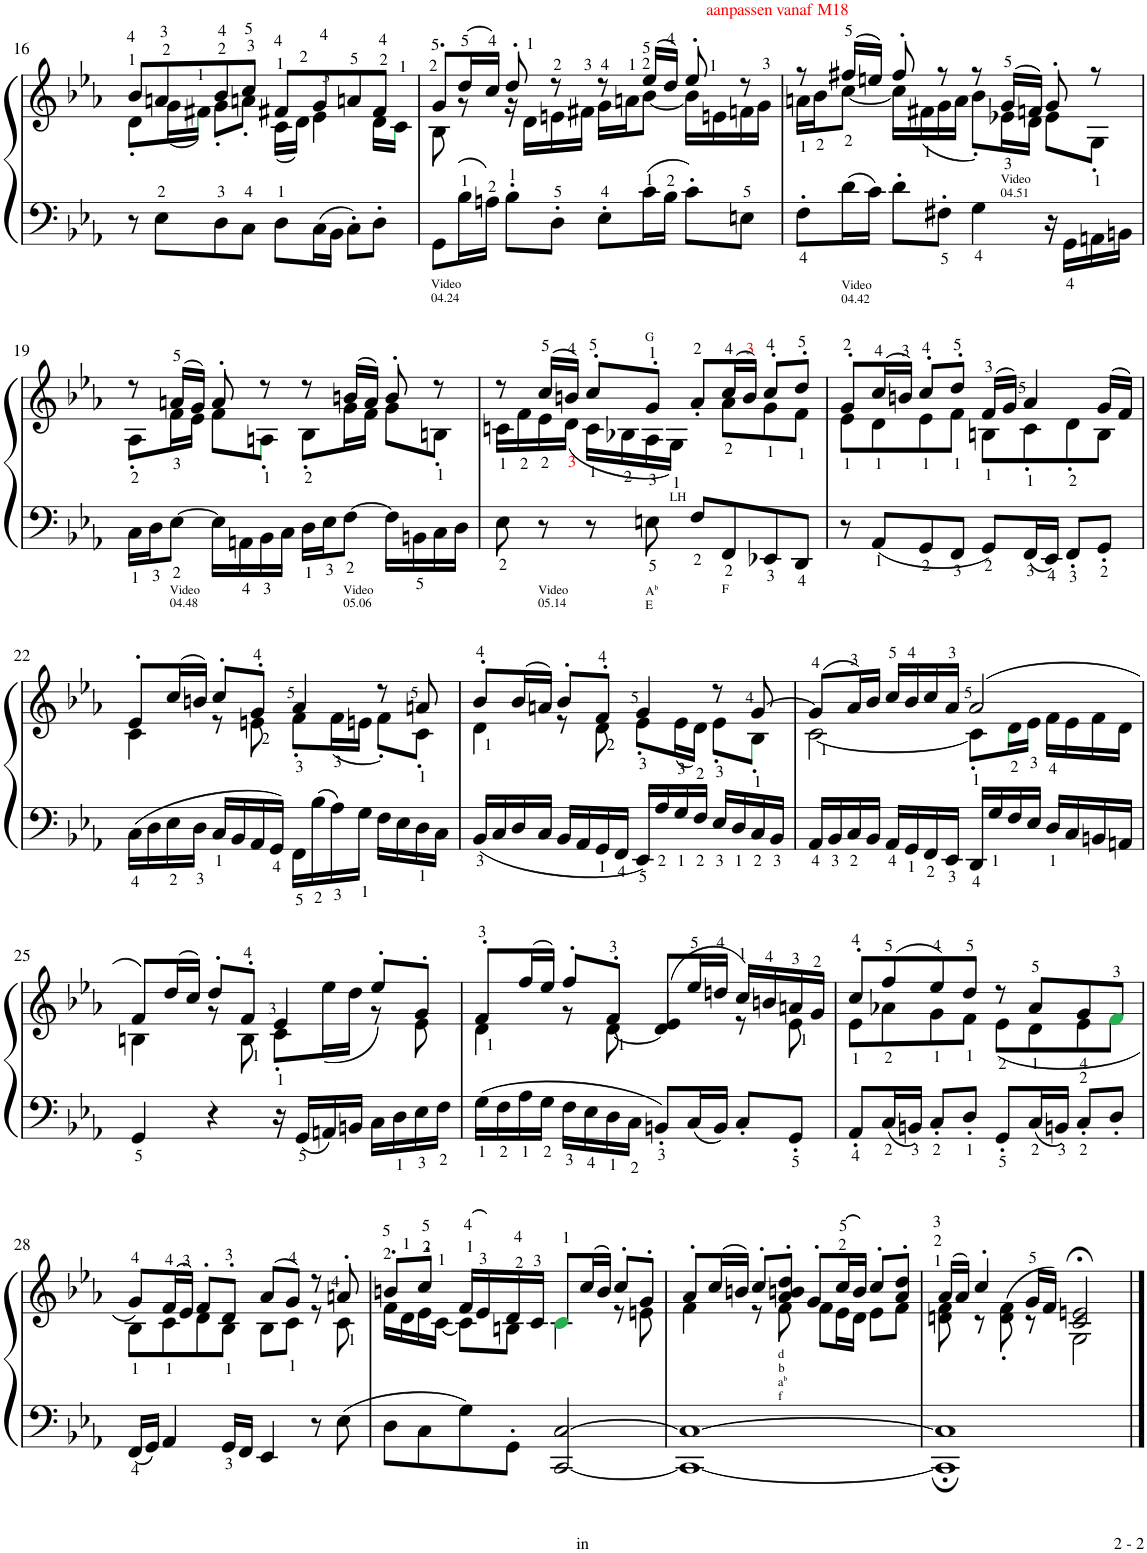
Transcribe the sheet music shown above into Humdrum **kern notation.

**kern	**kern
*part1	*part1
*staff2	*staff1
*I"Piano	*
*I'Pno.	*
!!LO:PB:g=z
*clefF4	*clefG2
*k[b-e-a-]	*k[b-e-a-]
*M4/4	*M4/4
*met(c)	*met(c)
=16	=16
*	*^
8r	8b-/L	8d'\L
8E->\L	8an/	(16g\L
.	.	16f#X\JJ)
8D>\	8b-/	8g'\L
8C>\J	8cc/J	8an'\J
8D>\L	8f#X/L	(16c\LL
.	.	16d>\JJ)
16C\L	8g/	4e-\
16BB-\JJ	.	.
8C'\L	8an/	.
8D'\J	8f#/J	16d\LL
.	.	16c\JJ
=17	=17	=17
!LO:TX:b:t=Video	!	!
!LO:TX:b:t=04.24	!	!
8GG\L	8g'/L	8B-\
16B->\L	(16dd/L	8r
16An>\JJ	16cc/JJ)	.
8B->'\L	8dd'/	16r
.	.	16d>\LL
8D>'\J	8r	16en>\
.	.	16f#X>\JJ
8E->'\L	8r	16g>\LL
.	.	16an>\J
16c>\L	(16ee-/LL	[8b-\J
16B->\JJ	16dd/JJ)	.
8c'\L	8ee-'/	16b-\LL]
.	.	16en\
8En>\J	8r	16fn\
.	.	16g\JJ
=18	=18	=18
!	!LO:TX:a:color=#FF0000:t=aanpassen vanaf M18	!
8F'\L	8r	16an\LL
.	.	16b-\J
!LO:TX:b:t=Video	!	!
!LO:TX:b:t=04.42	!	!
16d\L	(16ff#X/LL	[8cc\J
16c\JJ	16een/JJ)	.
8d'\L	8ff#'/	16cc\LL]
.	.	(16f#X\
8F#X'\J	8r	16g\
.	.	16a\JJ
4G\	8r	8b-'\L)
!	!LO:TX:b:t=Video	!
!	!LO:TX:b:t=04.51	!
.	(16g/LL	16e-X\L
.	16fn/JJ)	16d\JJ
16r	8g'/	8e-\L
16GG\LL	.	.
16AAn\	8r	8G'\J
16BBn\JJ	.	.
!!LO:LB:g=z	!!
=19	=19	=19
16C\LL	8r	8A-'\L
16D\J	.	.
!LO:TX:b:t=Video	!	!
!LO:TX:b:t=04.48	!	!
[8E-\J	(16an/LL	16f\L
.	16g/JJ)	16e-\JJ
16E-\LL]	8a'/	8f\L
16AAn\	.	.
16BB-\	8r	8An'\J
16C\JJ	.	.
16D\LL	8r	8B-'\L
16E-\J	.	.
!LO:TX:b:t=Video	!	!
!LO:TX:b:t=05.06	!	!
[8F\J	(16bn/LL	16g\L
.	16a/JJ)	16f\JJ
16F\LL]	8b'/	8g\L
16BBn\	.	.
16C\	8r	8Bn'\J
16D\JJ	.	.
=20	=20	=20
8E-\	8r	16cn\LL
.	.	16f\
!LO:TX:b:t=Video	!	!
!LO:TX:b:t=05.14	!	!
8r	(16cc/LL	16e-\
.	16bn/JJ)	(16d\JJ
8r	8cc'/L	16c\LL
.	.	16B-X\
!	!LO:TX:a:t=G	!
!LO:TX:b:t=A	!	!
!LO:TX:b:t=b	!	!
!LO:TX:b:t=E	!	!
8En\	8g'/J	16A-\
!	!	!LO:TX:b:t=LH
.	.	16G\JJ)
8F/L	8a-'/L	8ryy
!LO:TX:b:t=F	!	!
8FF/	(16cc/L	8a-\L
.	16b/JJ)	.
8EE-X/	8cc'/L	8g\
8DD/J	8dd'/J	8f\J
=21	=21	=21
8r	8g'/L	8e-\L
8AA-/L	(16cc/L	8d\
.	16bn/JJ)	.
8GG/	8cc'/L	8e-\
8FF/J	8dd'/J	8f\J
8GG/L	(16f/LL	8Bn\L
.	16g/JJ)	.
16FF/L	4a-/	8c'\
16EE-/JJ	.	.
8FF'/L	.	8d'\
8GG'/J	(16g/LL	8B\J
.	16f/JJ)	.
!!LO:LB:g=z	!!
=22	=22	=22
16C\LL	8e-'/L	4c\
16D\	.	.
16E-\	(16cc/L	.
16D\JJ	16bn/JJ)	.
16C/LL	8cc'/L	8r
16BB-/	.	.
16AA-/	8g'/J	8en\
16GG/JJ	.	.
16FF\LL	4a-/	8f'\L
16B-\	.	.
16A-\	.	(16f\L
16G\JJ	.	16en\JJ
16F\LL	8r	8f'\L)
16E-\	.	.
16D\	8an/	8c'\J
16C\JJ	.	.
=23	=23	=23
16BB-/LL	8b-'/L	4d\
16C/	.	.
16D/	(16b-/L	.
16C/JJ	16an/JJ)	.
16BB-/LL	8b-'/L	8r
16AA-/	.	.
16GG/	8f'/J	8d\
16FF/JJ	.	.
16EE-/LL	4g/	8e-'\L
16A-/	.	.
16G/	.	(16e-\L
16F/JJ	.	16d\JJ)
16E-/LL	8r	8e-'\L
16D/	.	.
16C/	[8g/	8B-'\J
16BB-/JJ	.	.
=24	=24	=24
16AA-/LL	(8g/L]	[2c\
16BB-/	.	.
16C/	16a-/L)	.
16BB-/JJ	16b-/JJ	.
16AA-/LL	16cc/LL	.
16GG/	16b-/	.
16FF/	16cc/	.
16EE-/JJ	16a-/JJ	.
16DD/LL	(2a-/	8c'\L]
16G/	.	.
16F/	.	16d\L
16E-/JJ	.	16e-\JJ
16D/LL	.	16f\LL
16C/	.	16e-\
16BBn/	.	16f\
16AAn/JJ	.	16d\JJ
!!LO:LB:g=z	!!
=25	=25	=25
4GG/	8f/L)	4Bn\
.	(16dd/L	.
.	16cc/JJ)	.
4r	8dd'/L	8r
.	8f'/J	8B\
16r	4e-/	8c'\L
16GG/LL	.	.
16AAn/)	.	(16ee-\L
16BBn/JJ	.	16dd\JJ
16C\LL	(8ee-'/L	8r
16D\	.	.
16E-\	8g'/J	8e-\
16F\JJ	.	.
=26	=26	=26
*	*	*^
16G\LL	8f'/L	4d\	2..ryy
16F\	.	.	.
16A-\	(16ff/L	.	.
16G\JJ	16ee-/JJ)	.	.
16F\LL	8ff'/L	8r	.
16E-\	.	.	.
16D\	8f'/J	[8d\	.
16C\JJ	.	.	.
8BBn'/L	(4e-/	8d/L]	.
16C/L	.	16ee-/L	.
16BB/JJ	.	16ddn/JJ	.
8C'/L	16cc/LL)	8r	.
.	16bn/	.	.
8GG'/J	16an/	8ryy	8e-\
.	16g/JJ	.	.
*	*	*v	*v
=27	=27	=27
8AA-'/L	8cc'/L	8e-\L
16C/L	(8ff/	8a-X\
16BBn/JJ	.	.
8C'/L	8ee-/)	8g\
8D'/J	8dd/J	8f\J
8GG'/L	8r	(8e-\L
16C/L	8a-/L	8d\
16BBn/JJ	.	.
8C'/L	8g/	8e-\
8D'/J	8f/J	8fi\J
!!LO:LB:g=z	!!
=28	=28	=28
16FF/LL	8g/L)	8B-\L
16GG/JJ	.	.
4AA-/	(16f/L	8c\
.	16e-/JJ)	.
.	8f'/L	8d\
16GG/LL	8d'/J	8B-\J
16FF/JJ	.	.
4EE-/	(8a-/L	8B-\L
.	8g/J)	8c\J
8r	8r	8r
8E-\	8an'/	8c\
=29	=29	=29
8D\L	8bn'/L	16f\LL
.	.	16d\
8C\	8cc'/J	16e-\
.	.	[16c\JJ
8G\	(16f/LL	8c\L]
.	16e-/)	.
8GG'\J	16d/	8Bn\J
.	16c/JJ	.
[2CC/ [2C/	8c/L	4ci\
.	(16cc/L	.
.	16b/JJ)	.
.	8cc'/L	8r
.	8g'/J	8en\
=30	=30	=30
1CC_ 1C_	8a-'/L	4f\
.	(16cc/L	.
.	16bn/JJ)	.
.	8cc'/L	8r
!	!LO:TX:b:t=d	!
!	!LO:TX:b:t=b	!
!	!LO:TX:b:t=a	!
!	!LO:TX:b:t=b	!
!	!LO:TX:b:t=f	!
.	8a-/' 8bn/' 8dd/'J	8f\
.	8g'/L	8f\L
.	(16cc/L	16e->\L
.	16b/JJ)	16d\JJ
.	8cc'/L	8e-\L
.	8a-/' 8dd/'J	8f\J
=31	=31	=31
1CC]; 1C];	(16a-/LL	8dn\>> 8f\>>
.	16a-/JJ)	.
.	4cc'/	8r
.	.	8d\' 8f\'
.	16g/LL	8r
.	(16f/JJ	.
.	2c/;< 2en/;<	2G\
*	*v	*v
==	==
*-	*-
